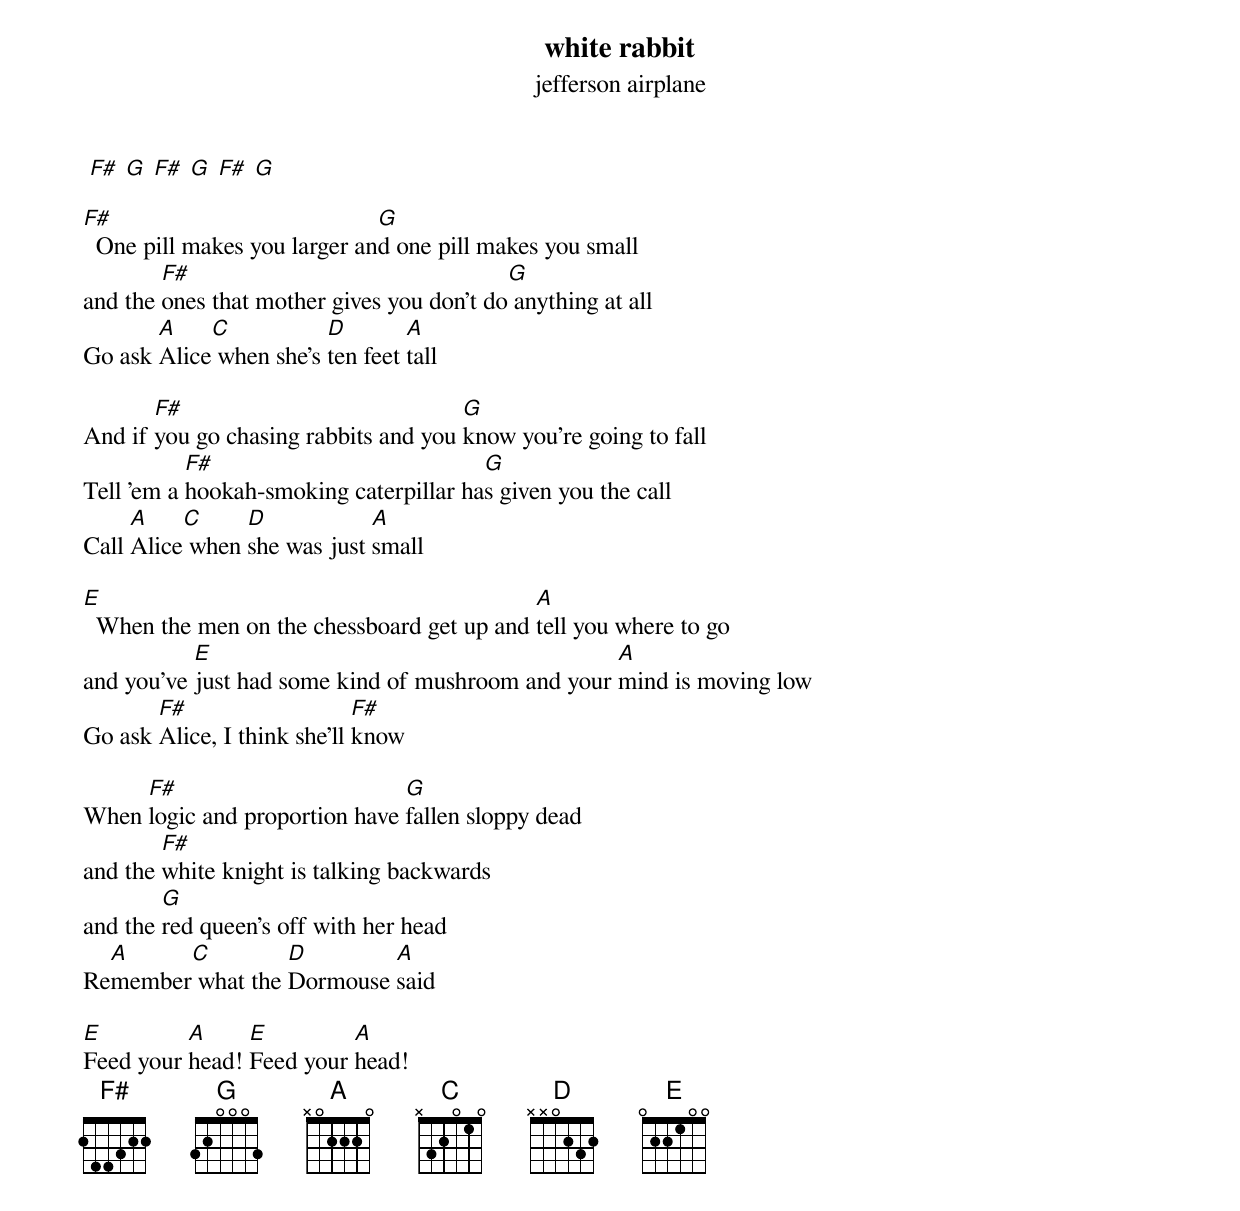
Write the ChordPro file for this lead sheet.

{title: white rabbit}
{subtitle: jefferson airplane}

 [F#] [G] [F#] [G] [F#] [G]

[F#]  One pill makes you larger an[G]d one pill makes you small
and the [F#]ones that mother gives you don't do[G] anything at all
Go ask [A]Alice[C] when she's [D]ten feet [A]tall

And if [F#]you go chasing rabbits and you [G]know you're going to fall
Tell 'em a [F#]hookah-smoking caterpillar ha[G]s given you the call
Call [A]Alice[C] when [D]she was just [A]small

[E]  When the men on the chessboard get up and [A]tell you where to go
and you've [E]just had some kind of mushroom and your [A]mind is moving low
Go ask [F#]Alice, I think she'll [F#]know

When [F#]logic and proportion have [G]fallen sloppy dead
and the [F#]white knight is talking backwards
and the [G]red queen's off with her head
Re[A]member[C] what the [D]Dormouse [A]said

[E]Feed your [A]head! [E]Feed your [A]head!
